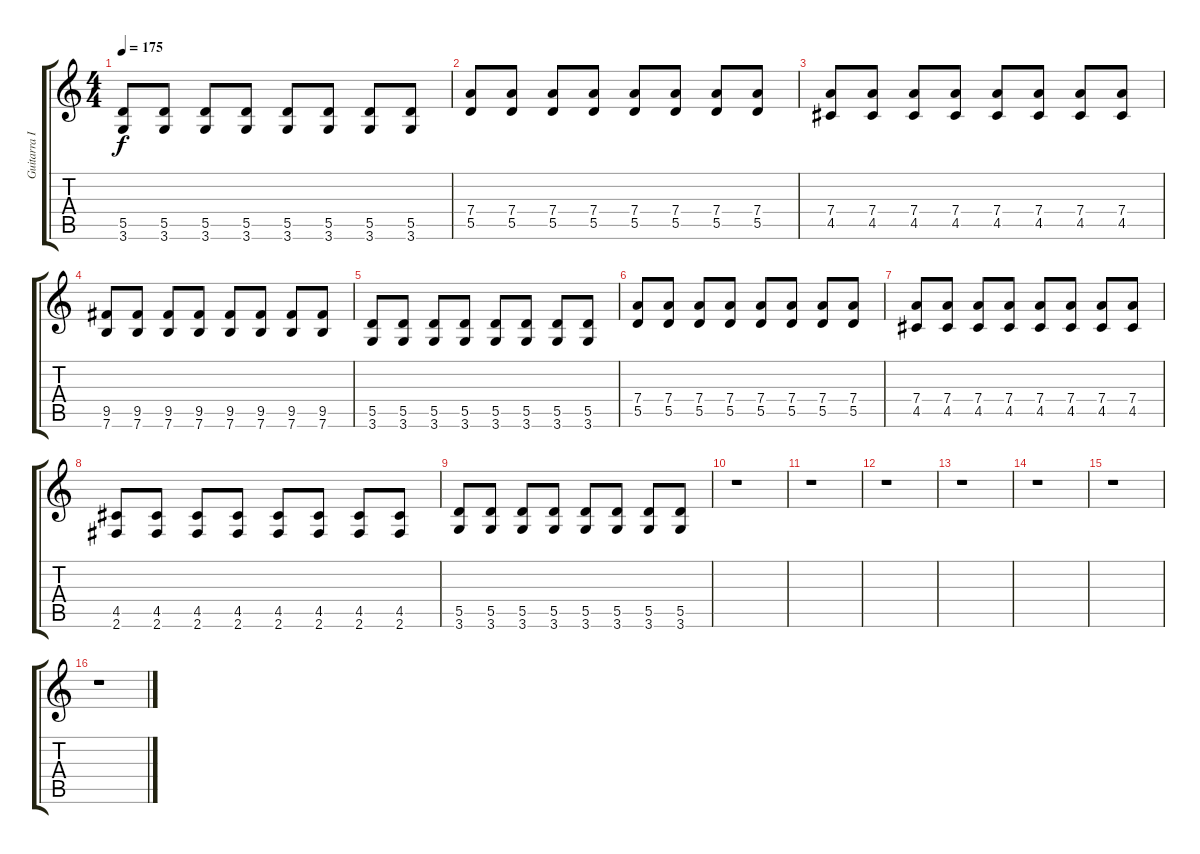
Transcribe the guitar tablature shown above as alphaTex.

\track ("Guitarra III | Rodrigo" "Guitarra I") {instrument electricguitarmuted}
\staff {score tabs}
\tuning (E4 B3 G3 D3 A2 E2) {hide}
\ts (4 4)
\tempo 175
\clef g2
\ks c
(5.5 3.6).8{dy f} (5.5 3.6).8 (5.5 3.6).8 (5.5 3.6).8 (5.5 3.6).8 (5.5 3.6).8 (5.5 3.6).8 (5.5 3.6).8 |
(7.4 5.5).8 (7.4 5.5).8 (7.4 5.5).8 (7.4 5.5).8 (7.4 5.5).8 (7.4 5.5).8 (7.4 5.5).8 (7.4 5.5).8 |
(7.4 4.5).8 (7.4 4.5).8 (7.4 4.5).8 (7.4 4.5).8 (7.4 4.5).8 (7.4 4.5).8 (7.4 4.5).8 (7.4 4.5).8 |
(9.5 7.6).8 (9.5 7.6).8 (9.5 7.6).8 (9.5 7.6).8 (9.5 7.6).8 (9.5 7.6).8 (9.5 7.6).8 (9.5 7.6).8 |
(5.5 3.6).8 (5.5 3.6).8 (5.5 3.6).8 (5.5 3.6).8 (5.5 3.6).8 (5.5 3.6).8 (5.5 3.6).8 (5.5 3.6).8 |
(7.4 5.5).8 (7.4 5.5).8 (7.4 5.5).8 (7.4 5.5).8 (7.4 5.5).8 (7.4 5.5).8 (7.4 5.5).8 (7.4 5.5).8 |
(7.4 4.5).8 (7.4 4.5).8 (7.4 4.5).8 (7.4 4.5).8 (7.4 4.5).8 (7.4 4.5).8 (7.4 4.5).8 (7.4 4.5).8 |
(4.5 2.6).8 (4.5 2.6).8 (4.5 2.6).8 (4.5 2.6).8 (4.5 2.6).8 (4.5 2.6).8 (4.5 2.6).8 (4.5 2.6).8 |
(5.5 3.6).8 (5.5 3.6).8 (5.5 3.6).8 (5.5 3.6).8 (5.5 3.6).8 (5.5 3.6).8 (5.5 3.6).8 (5.5 3.6).8 |
r.1 |
r.1 |
r.1 |
r.1 |
r.1 |
r.1 |
r.1
